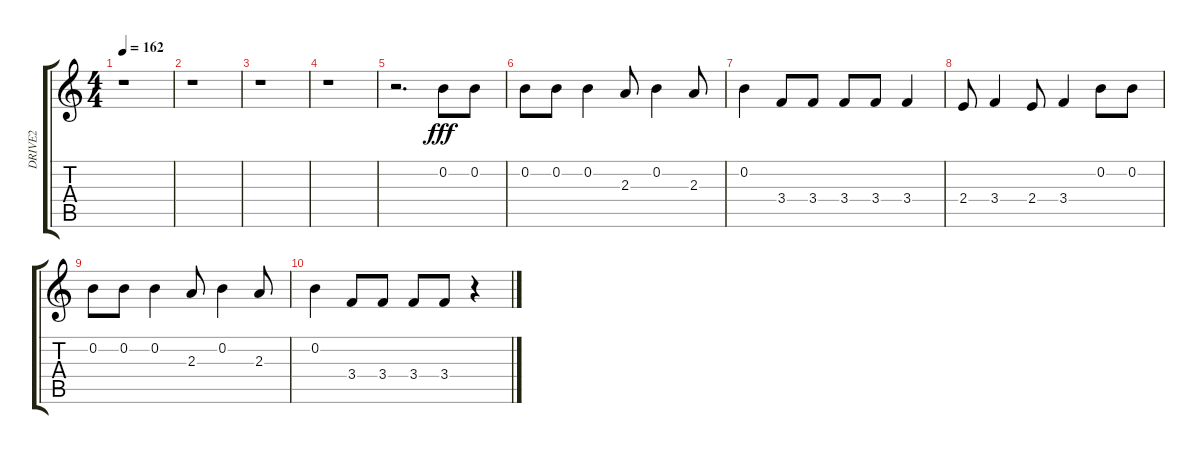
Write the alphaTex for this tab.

\track ("DRIVE2" "DRIVE2") {instrument overdrivenguitar}
\staff {score tabs}
\tuning (E4 B3 G3 D3 A2 E2) {hide}
\ts (4 4)
\tempo 162
\clef g2
\ks c
r.1{dy ff} |
r.1 |
r.1 |
r.1 |
r.2{d} 0.2.8{dy fff} 0.2.8 |
0.2.8 0.2.8 0.2.4 2.3.8 0.2.4 2.3.8 |
0.2.4 3.4.8 3.4.8 3.4.8 3.4.8 3.4.4 |
2.4.8 3.4.4 2.4.8 3.4.4 0.2.8 0.2.8 |
0.2.8 0.2.8 0.2.4 2.3.8 0.2.4 2.3.8 |
0.2.4 3.4.8 3.4.8 3.4.8 3.4.8 r.4
